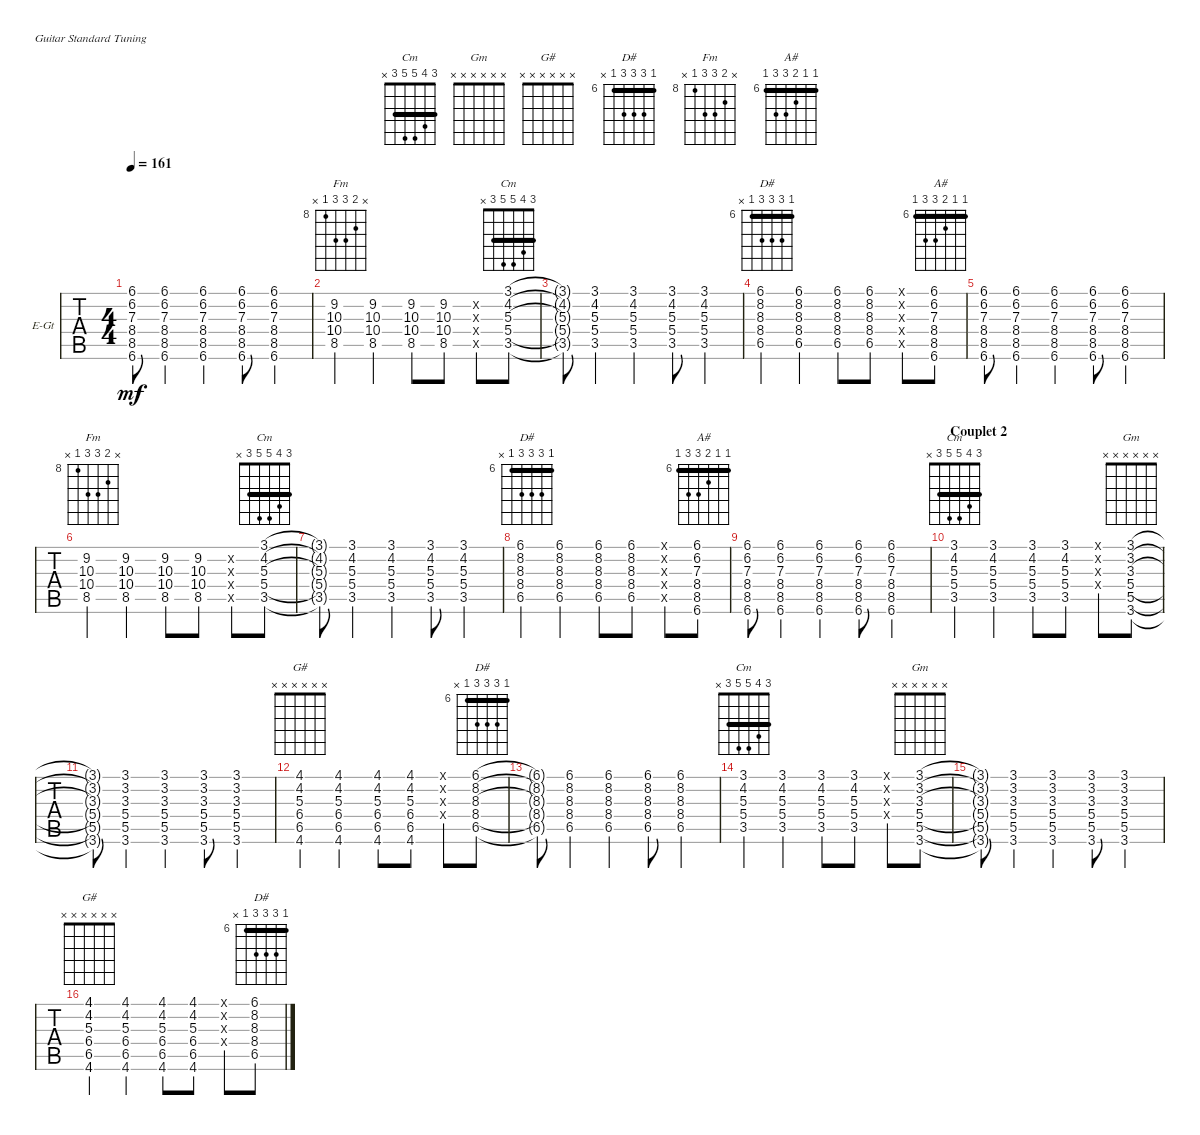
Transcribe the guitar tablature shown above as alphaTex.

\defaultSystemsLayout 4
\bracketExtendMode groupsimilarinstruments
\firstSystemTrackNameOrientation horizontal
\otherSystemsTrackNameOrientation horizontal
\chordDiagramsInScore
\track ("Guitare 2 " "E-Gt") {instrument overdrivenguitar}
\staff {tabs}
\tuning (E4 B3 G3 D3 A2 E2)
\chord ("Cm" x x x x x x)
\chord ("Gm" x x x x x x)
\chord ("G#" x x x x x x)
\chord ("D#" x x x x x x)
\chord ("Fm" x 9 10 10 8 x) {firstfret 8 showfingering false}
\chord ("Cm" 3 4 5 5 3 x) {showfingering false barre 3}
\chord ("D#" 6 8 8 8 6 x) {firstfret 6 showfingering false barre 6}
\chord ("A#" 6 6 7 8 8 6) {firstfret 6 showfingering false barre (6 6)}
\ts (4 4)
\tempo 161
\clef g2
\ks c
(6.6 8.4 8.5 7.3 6.2 6.1).8{dy mf} (6.6 8.4 8.5 7.3 6.2 6.1).4 (6.6 8.4 8.5 7.3 6.2 6.1).4 (6.6 8.4 8.5 7.3 6.2 6.1).8 (6.6 8.4 8.5 7.3 6.2 6.1).4 |
(8.5 10.4 10.3 9.2).4{ch "Fm"} (8.5 10.4 10.3 9.2).4 (8.5 10.4 10.3 9.2).8 (8.5 10.4 10.3 9.2).8 (7.3{x} 8.4{x} 8.5{x} 8.2{x}).8 (3.5 5.4 5.3 4.2 3.1).8{ch "Cm"} |
(3.5{t} 5.4{t} 5.3{t} 4.2{t} 3.1{t}).8 (3.5 5.4 5.3 4.2 3.1).4 (3.5 5.4 5.3 4.2 3.1).4 (3.5 5.4 5.3 4.2 3.1).8 (3.5 5.4 5.3 4.2 3.1).4 |
(8.4 8.3 6.5 8.2 6.1).4{ch "D#"} (8.4 8.3 6.5 8.2 6.1).4 (8.4 8.3 6.5 8.2 6.1).8 (8.4 8.3 6.5 8.2 6.1).8 (7.3{x} 8.4{x} 8.5{x} 8.2{x} 0.1{x}).8 (6.6 8.4 8.5 7.3 6.2 6.1).8{ch "A#"} |
(6.6 8.4 8.5 7.3 6.2 6.1).8 (6.6 8.4 8.5 7.3 6.2 6.1).4 (6.6 8.4 8.5 7.3 6.2 6.1).4 (6.6 8.4 8.5 7.3 6.2 6.1).8 (6.6 8.4 8.5 7.3 6.2 6.1).4 |
(8.5 10.4 10.3 9.2).4{ch "Fm"} (8.5 10.4 10.3 9.2).4 (8.5 10.4 10.3 9.2).8 (8.5 10.4 10.3 9.2).8 (7.3{x} 8.4{x} 8.5{x} 8.2{x}).8 (3.5 5.4 5.3 4.2 3.1).8{ch "Cm"} |
(3.5{t} 5.4{t} 5.3{t} 4.2{t} 3.1{t}).8 (3.5 5.4 5.3 4.2 3.1).4 (3.5 5.4 5.3 4.2 3.1).4 (3.5 5.4 5.3 4.2 3.1).8 (3.5 5.4 5.3 4.2 3.1).4 |
(8.4 8.3 6.5 8.2 6.1).4{ch "D#"} (8.4 8.3 6.5 8.2 6.1).4 (8.4 8.3 6.5 8.2 6.1).8 (8.4 8.3 6.5 8.2 6.1).8 (7.3{x} 8.4{x} 8.5{x} 8.2{x} 0.1{x}).8 (6.6 8.4 8.5 7.3 6.2 6.1).8{ch "A#"} |
(6.6 8.4 8.5 7.3 6.2 6.1).8 (6.6 8.4 8.5 7.3 6.2 6.1).4 (6.6 8.4 8.5 7.3 6.2 6.1).4 (6.6 8.4 8.5 7.3 6.2 6.1).8 (6.6 8.4 8.5 7.3 6.2 6.1).4 |
\section ("" "Couplet 2")
(3.5 5.3 4.2 5.4 3.1).4{ch "Cm"} (3.5 5.3 4.2 5.4 3.1).4 (3.5 5.3 4.2 5.4 3.1).8 (3.5 5.3 4.2 5.4 3.1).8 (0.1{x} 0.2{x} 0.3{x} 0.4{x}).8 (5.4 3.3 5.5 3.2 3.1 3.6).8{ch "Gm"} |
(5.4{t} 3.3{t} 5.5{t} 3.2{t} 3.1{t} 3.6{t}).8 (5.4 3.3 5.5 3.2 3.1 3.6).4 (5.4 3.3 5.5 3.2 3.1 3.6).4 (5.4 3.3 5.5 3.2 3.1 3.6).8 (5.4 3.3 5.5 3.2 3.1 3.6).4 |
(4.6 6.5 6.4 5.3 4.2 4.1).4{ch "G#"} (4.6 6.5 6.4 5.3 4.2 4.1).4 (4.6 6.5 6.4 5.3 4.2 4.1).8 (4.6 6.5 6.4 5.3 4.2 4.1).8 (0.1{x} 0.2{x} 0.3{x} 0.4{x}).8 (6.5 8.4 8.3 8.2 6.1).8{ch "D#"} |
(6.5{t} 8.4{t} 8.3{t} 8.2{t} 6.1{t}).8 (6.5 8.4 8.3 8.2 6.1).4 (6.5 8.4 8.3 8.2 6.1).4 (6.5 8.4 8.3 8.2 6.1).8 (6.5 8.4 8.3 8.2 6.1).4 |
(3.5 5.3 4.2 5.4 3.1).4{ch "Cm"} (3.5 5.3 4.2 5.4 3.1).4 (3.5 5.3 4.2 5.4 3.1).8 (3.5 5.3 4.2 5.4 3.1).8 (0.1{x} 0.2{x} 0.3{x} 0.4{x}).8 (5.4 3.3 5.5 3.2 3.1 3.6).8{ch "Gm"} |
(5.4{t} 3.3{t} 5.5{t} 3.2{t} 3.1{t} 3.6{t}).8 (5.4 3.3 5.5 3.2 3.1 3.6).4 (5.4 3.3 5.5 3.2 3.1 3.6).4 (5.4 3.3 5.5 3.2 3.1 3.6).8 (5.4 3.3 5.5 3.2 3.1 3.6).4 |
(4.6 6.5 6.4 5.3 4.2 4.1).4{ch "G#"} (4.6 6.5 6.4 5.3 4.2 4.1).4 (4.6 6.5 6.4 5.3 4.2 4.1).8 (4.6 6.5 6.4 5.3 4.2 4.1).8 (0.1{x} 0.2{x} 0.3{x} 0.4{x}).8 (6.5 8.4 8.3 8.2 6.1).8{ch "D#"}
